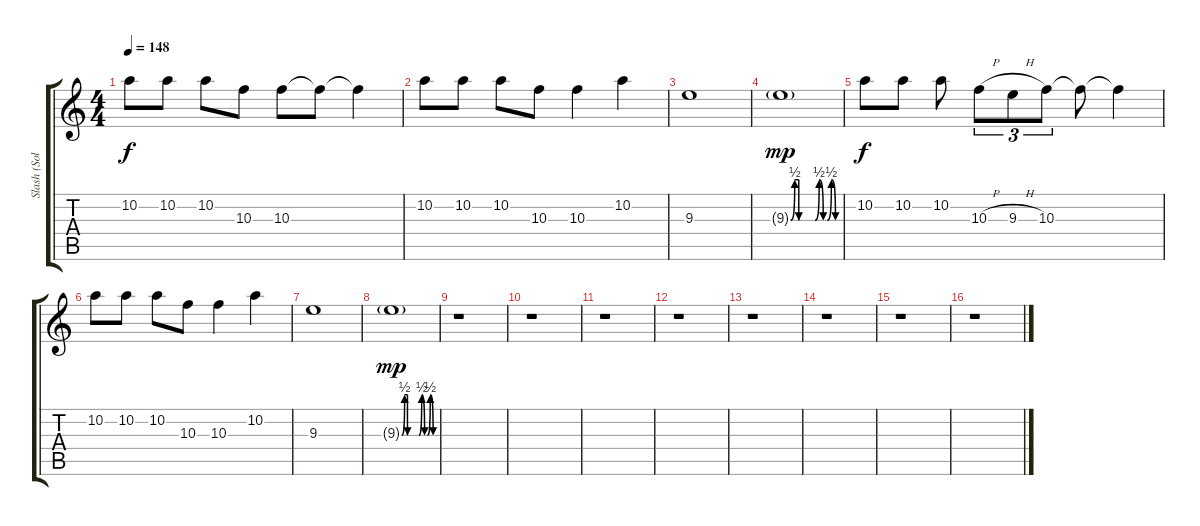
\track ("Slash (Solos and Licks)" "Slash (Sol") {instrument overdrivenguitar}
\staff {score tabs}
\tuning (E4 B3 G3 D3 A2 E2) {hide}
\ts (4 4)
\tempo 148
\clef g2
\ks c
10.2.8{dy f} 10.2.8 10.2.8 10.3.8 10.3.8 10.3{t}.8 10.3{t}.4 |
10.2.8 10.2.8 10.2.8 10.3.8 10.3.4 10.2.4 |
9.3.1 |
9.3{be (custom 0 0 5 2 10 2 10 0 30 0 35 2 35 2 40 0 45 0 50 2 50 2 55 0 60 0) g}.1{dy mp} |
10.2.8{dy f} 10.2.8 10.2.8 10.3{h}.8{tu (3 2)} 9.3{h}.8{tu (3 2)} 10.3.8{tu (3 2)} 10.3{t}.8 10.3{t}.4 |
10.2.8 10.2.8 10.2.8 10.3.8 10.3.4 10.2.4 |
9.3.1 |
9.3{be (custom 0 0 5 2 10 2 10 0 30 0 35 2 35 2 40 0 45 0 50 2 50 2 55 0 60 0) g}.1{dy mp} |
r.1 |
r.1 |
r.1 |
r.1 |
r.1 |
r.1 |
r.1 |
r.1
